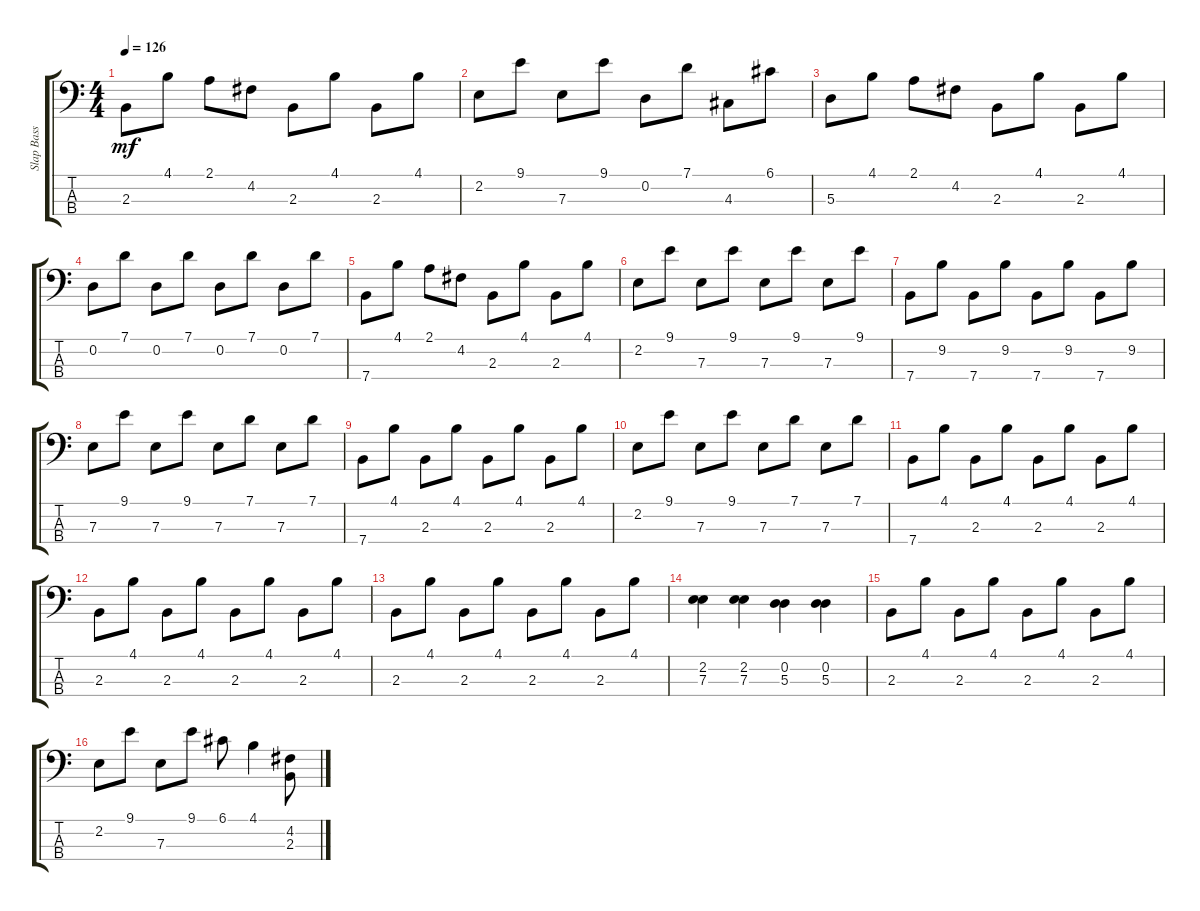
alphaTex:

\track ("Slap Bass 2" "Slap Bass ") {instrument slapbass1}
\staff {score tabs}
\tuning (G2 D2 A1 E1) {hide}
\ts (4 4)
\tempo 126
\clef f4
\ks c
2.3.8{dy mf} 4.1.8 2.1.8 4.2.8 2.3.8 4.1.8 2.3.8 4.1.8 |
2.2.8 9.1.8 7.3.8 9.1.8 0.2.8 7.1.8 4.3.8 6.1.8 |
5.3.8 4.1.8 2.1.8 4.2.8 2.3.8 4.1.8 2.3.8 4.1.8 |
0.2.8 7.1.8 0.2.8 7.1.8 0.2.8 7.1.8 0.2.8 7.1.8 |
7.4.8 4.1.8 2.1.8 4.2.8 2.3.8 4.1.8 2.3.8 4.1.8 |
2.2.8 9.1.8 7.3.8 9.1.8 7.3.8 9.1.8 7.3.8 9.1.8 |
7.4.8 9.2.8 7.4.8 9.2.8 7.4.8 9.2.8 7.4.8 9.2.8 |
7.3.8 9.1.8 7.3.8 9.1.8 7.3.8 7.1.8 7.3.8 7.1.8 |
7.4.8 4.1.8 2.3.8 4.1.8 2.3.8 4.1.8 2.3.8 4.1.8 |
2.2.8 9.1.8 7.3.8 9.1.8 7.3.8 7.1.8 7.3.8 7.1.8 |
7.4.8 4.1.8 2.3.8 4.1.8 2.3.8 4.1.8 2.3.8 4.1.8 |
2.3.8 4.1.8 2.3.8 4.1.8 2.3.8 4.1.8 2.3.8 4.1.8 |
2.3.8 4.1.8 2.3.8 4.1.8 2.3.8 4.1.8 2.3.8 4.1.8 |
(2.2 7.3).4 (2.2 7.3).4 (0.2 5.3).4 (0.2 5.3).4 |
2.3.8 4.1.8 2.3.8 4.1.8 2.3.8 4.1.8 2.3.8 4.1.8 |
2.2.8 9.1.8 7.3.8 9.1.8 6.1.8 4.1.4 (4.2 2.3).8
